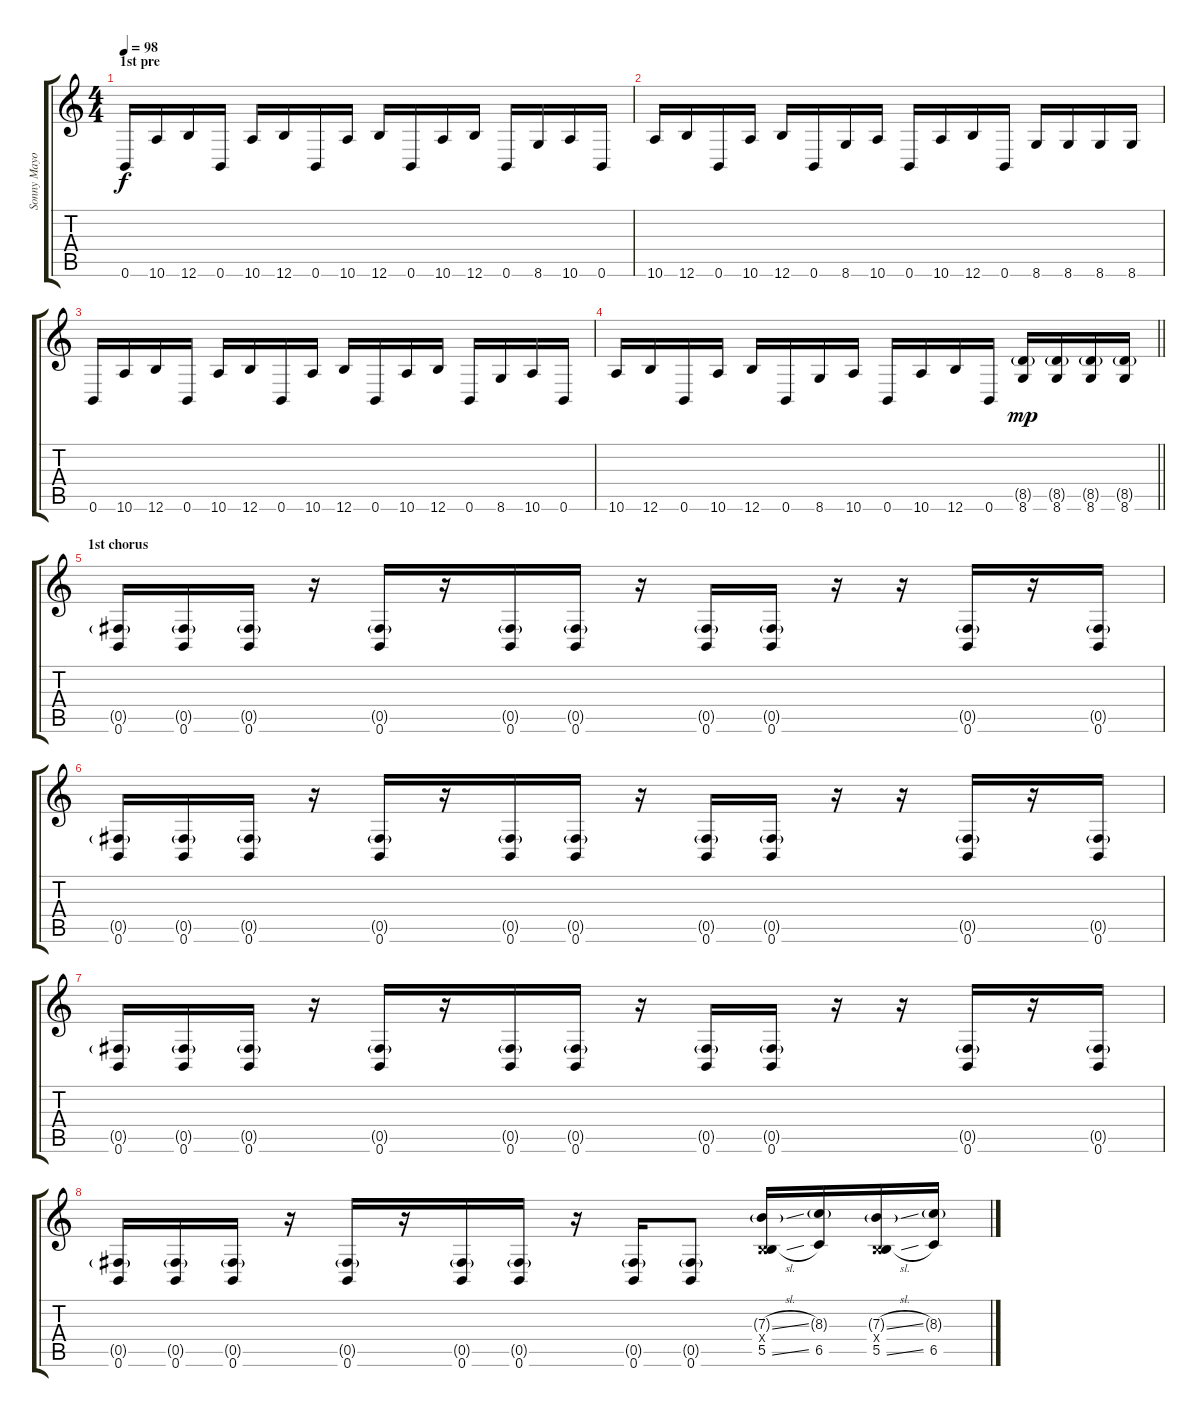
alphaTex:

\track ("Sonny Mayo/Clint Lowery" "Sonny Mayo") {instrument distortionguitar}
\staff {score tabs}
\tuning (Db4 Ab3 E3 B2 Gb2 B1) {hide}
\ts (4 4)
\section ("" "1st pre")
\tempo 98
\clef g2
\ks c
0.6.16{dy f} 10.6.16 12.6.16 0.6.16 10.6.16 12.6.16 0.6.16 10.6.16 12.6.16 0.6.16 10.6.16 12.6.16 0.6.16 8.6.16 10.6.16 0.6.16 |
10.6.16 12.6.16 0.6.16 10.6.16 12.6.16 0.6.16 8.6.16 10.6.16 0.6.16 10.6.16 12.6.16 0.6.16 8.6.16 8.6.16 8.6.16 8.6.16 |
0.6.16 10.6.16 12.6.16 0.6.16 10.6.16 12.6.16 0.6.16 10.6.16 12.6.16 0.6.16 10.6.16 12.6.16 0.6.16 8.6.16 10.6.16 0.6.16 |
\barLineRight lightlight
10.6.16 12.6.16 0.6.16 10.6.16 12.6.16 0.6.16 8.6.16 10.6.16 0.6.16 10.6.16 12.6.16 0.6.16 (8.5{g} 8.6).16{dy mp} (8.5{g} 8.6).16 (8.5{g} 8.6).16 (8.5{g} 8.6).16 |
\section ("" "1st chorus")
(0.5{g} 0.6).16 (0.5{g} 0.6).16 (0.5{g} 0.6).16 r.16 (0.5{g} 0.6).16 r.16 (0.5{g} 0.6).16 (0.5{g} 0.6).16 r.16 (0.5{g} 0.6).16 (0.5{g} 0.6).16 r.16 r.16 (0.5{g} 0.6).16 r.16 (0.5{g} 0.6).16 |
(0.5{g} 0.6).16 (0.5{g} 0.6).16 (0.5{g} 0.6).16 r.16 (0.5{g} 0.6).16 r.16 (0.5{g} 0.6).16 (0.5{g} 0.6).16 r.16 (0.5{g} 0.6).16 (0.5{g} 0.6).16 r.16 r.16 (0.5{g} 0.6).16 r.16 (0.5{g} 0.6).16 |
(0.5{g} 0.6).16 (0.5{g} 0.6).16 (0.5{g} 0.6).16 r.16 (0.5{g} 0.6).16 r.16 (0.5{g} 0.6).16 (0.5{g} 0.6).16 r.16 (0.5{g} 0.6).16 (0.5{g} 0.6).16 r.16 r.16 (0.5{g} 0.6).16 r.16 (0.5{g} 0.6).16 |
(0.5{g} 0.6).16 (0.5{g} 0.6).16 (0.5{g} 0.6).16 r.16 (0.5{g} 0.6).16 r.16 (0.5{g} 0.6).16 (0.5{g} 0.6).16 r.16 (0.5{g} 0.6).16 (0.5{g} 0.6).8 (7.3{sl g} 0.4{x} 5.5{sl}).16 (8.3{g} 6.5).16 (7.3{sl g} 0.4{x} 5.5{sl}).16 (8.3{g} 6.5).16
